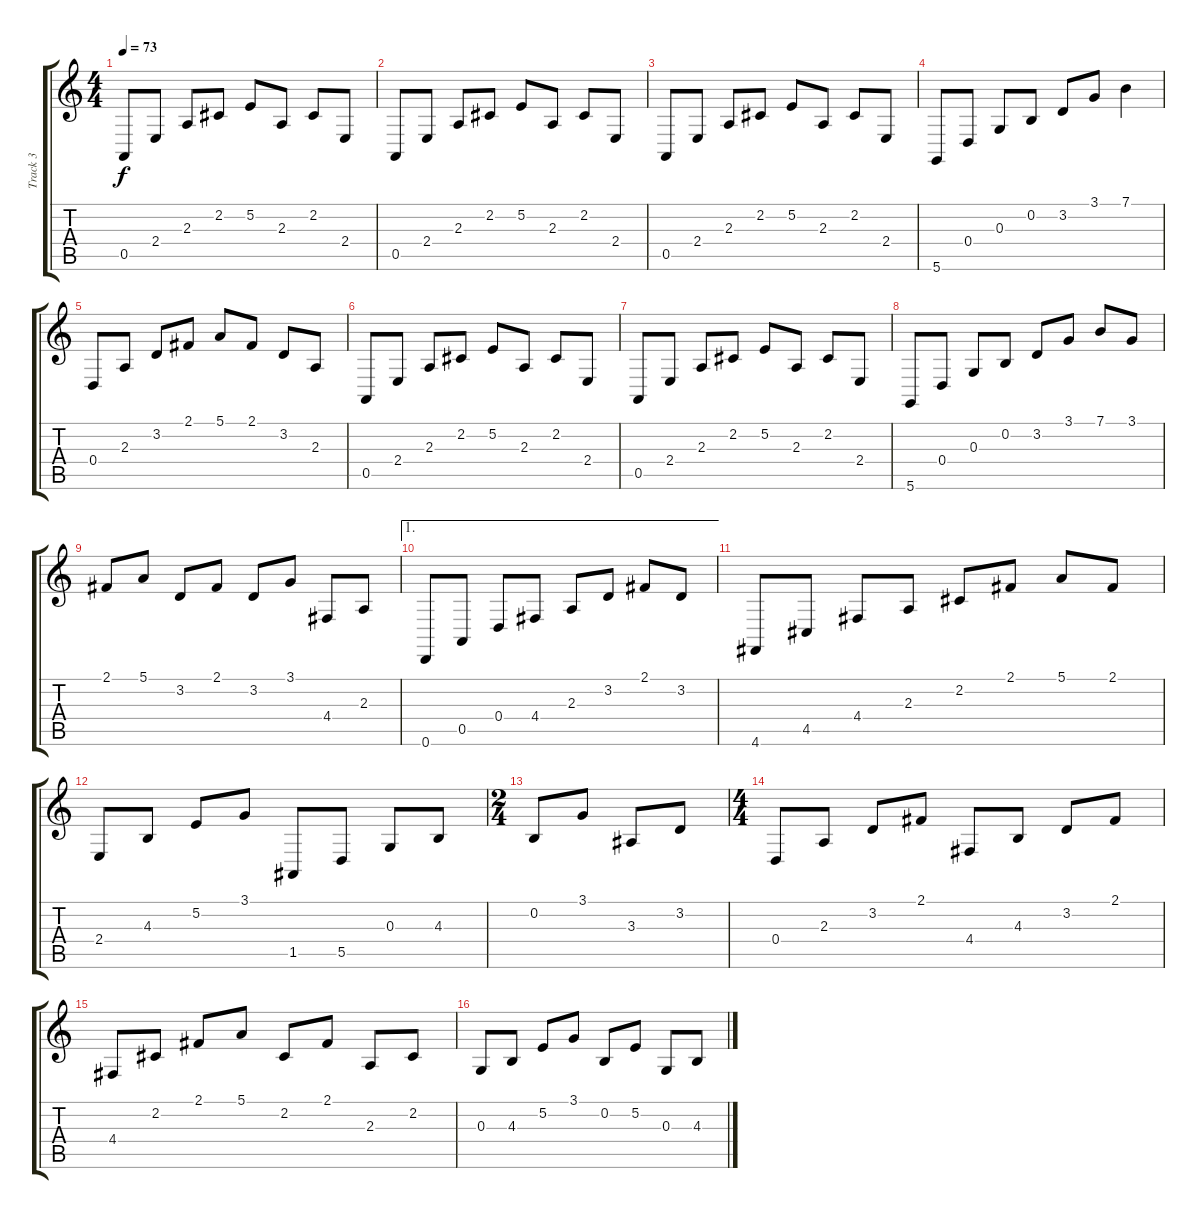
\track ("Track 3" "Track 3") {instrument orchestralharp}
\staff {score tabs}
\tuning (E4 B3 G3 D3 A2 D2) {hide}
\ts (4 4)
\tempo 73
\clef g2
\ks c
0.5.8{dy f} 2.4.8 2.3.8 2.2.8 5.2.8 2.3.8 2.2.8 2.4.8 |
0.5.8 2.4.8 2.3.8 2.2.8 5.2.8 2.3.8 2.2.8 2.4.8 |
0.5.8 2.4.8 2.3.8 2.2.8 5.2.8 2.3.8 2.2.8 2.4.8 |
5.6.8 0.4.8 0.3.8 0.2.8 3.2.8 3.1.8 7.1.4 |
0.4.8 2.3.8 3.2.8 2.1.8 5.1.8 2.1.8 3.2.8 2.3.8 |
0.5.8 2.4.8 2.3.8 2.2.8 5.2.8 2.3.8 2.2.8 2.4.8 |
0.5.8 2.4.8 2.3.8 2.2.8 5.2.8 2.3.8 2.2.8 2.4.8 |
5.6.8 0.4.8 0.3.8 0.2.8 3.2.8 3.1.8 7.1.8 3.1.8 |
2.1.8 5.1.8 3.2.8 2.1.8 3.2.8 3.1.8 4.4.8 2.3.8 |
\ae 1
0.6.8 0.5.8 0.4.8 4.4.8 2.3.8 3.2.8 2.1.8 3.2.8 |
4.6.8 4.5.8 4.4.8 2.3.8 2.2.8 2.1.8 5.1.8 2.1.8 |
2.4.8 4.3.8 5.2.8 3.1.8 1.5.8 5.5.8 0.3.8 4.3.8 |
\ts (2 4)
0.2.8 3.1.8 3.3.8 3.2.8 |
\ts (4 4)
0.4.8 2.3.8 3.2.8 2.1.8 4.4.8 4.3.8 3.2.8 2.1.8 |
4.4.8 2.2.8 2.1.8 5.1.8 2.2.8 2.1.8 2.3.8 2.2.8 |
0.3.8 4.3.8 5.2.8 3.1.8 0.2.8 5.2.8 0.3.8 4.3.8
